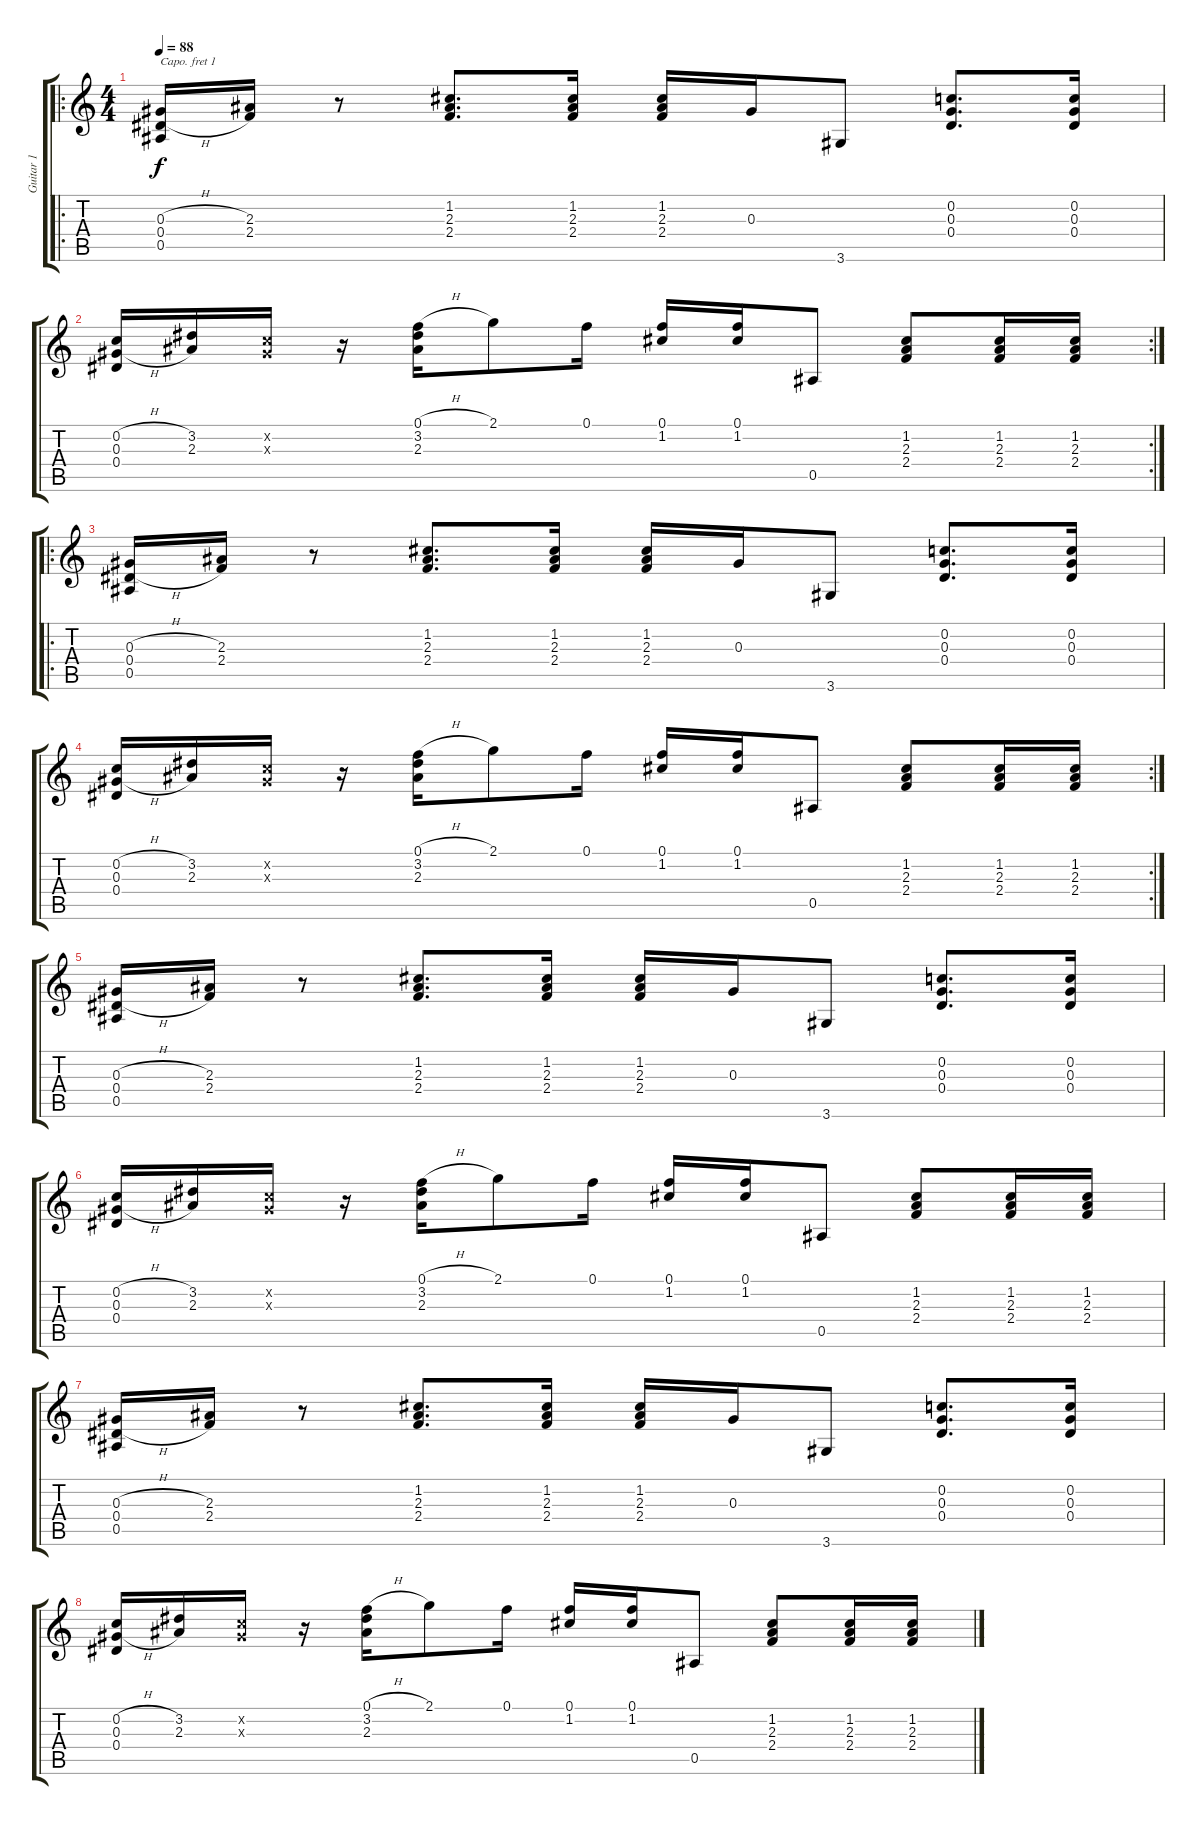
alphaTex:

\track ("Guitar 1" "Guitar 1") {instrument electricguitarjazz}
\staff {score tabs}
\capo 1
\tuning (E4 B3 G3 D3 A2 E2) {hide}
\ro
\ts (4 4)
\tempo 88
\clef g2
\ks c
(0.3{h} 0.4{h} 0.5).16{dy f} (2.3 2.4).16 r.8 (1.2 2.3 2.4).8{d} (1.2 2.3 2.4).16 (1.2 2.3 2.4).16 0.3.16 3.6.8 (0.2 0.3 0.4).8{d} (0.2 0.3 0.4).16 |
\rc 2
(0.2{h} 0.3{h} 0.4).16 (3.2 2.3).16 (0.2{x} 0.3{x}).16 r.16 (0.1{h} 3.2 2.3).16 2.1.8 0.1.16 (0.1 1.2).16 (0.1 1.2).16 0.5.8 (1.2 2.3 2.4).8 (1.2 2.3 2.4).16 (1.2 2.3 2.4).16 |
\ro
(0.3{h} 0.4{h} 0.5).16 (2.3 2.4).16 r.8 (1.2 2.3 2.4).8{d} (1.2 2.3 2.4).16 (1.2 2.3 2.4).16 0.3.16 3.6.8 (0.2 0.3 0.4).8{d} (0.2 0.3 0.4).16 |
\rc 2
(0.2{h} 0.3{h} 0.4).16 (3.2 2.3).16 (0.2{x} 0.3{x}).16 r.16 (0.1{h} 3.2 2.3).16 2.1.8 0.1.16 (0.1 1.2).16 (0.1 1.2).16 0.5.8 (1.2 2.3 2.4).8 (1.2 2.3 2.4).16 (1.2 2.3 2.4).16 |
(0.3{h} 0.4{h} 0.5).16 (2.3 2.4).16 r.8 (1.2 2.3 2.4).8{d} (1.2 2.3 2.4).16 (1.2 2.3 2.4).16 0.3.16 3.6.8 (0.2 0.3 0.4).8{d} (0.2 0.3 0.4).16 |
(0.2{h} 0.3{h} 0.4).16 (3.2 2.3).16 (0.2{x} 0.3{x}).16 r.16 (0.1{h} 3.2 2.3).16 2.1.8 0.1.16 (0.1 1.2).16 (0.1 1.2).16 0.5.8 (1.2 2.3 2.4).8 (1.2 2.3 2.4).16 (1.2 2.3 2.4).16 |
(0.3{h} 0.4{h} 0.5).16 (2.3 2.4).16 r.8 (1.2 2.3 2.4).8{d} (1.2 2.3 2.4).16 (1.2 2.3 2.4).16 0.3.16 3.6.8 (0.2 0.3 0.4).8{d} (0.2 0.3 0.4).16 |
(0.2{h} 0.3{h} 0.4).16 (3.2 2.3).16 (0.2{x} 0.3{x}).16 r.16 (0.1{h} 3.2 2.3).16 2.1.8 0.1.16 (0.1 1.2).16 (0.1 1.2).16 0.5.8 (1.2 2.3 2.4).8 (1.2 2.3 2.4).16 (1.2 2.3 2.4).16
